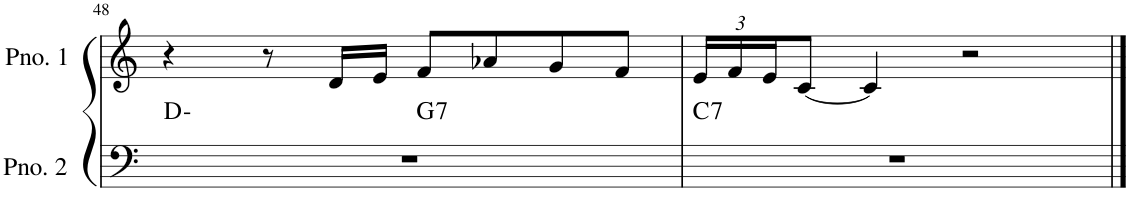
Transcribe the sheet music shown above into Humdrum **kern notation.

**kern	**harte	**kern
*part2	*part2	*part1
*staff2	*	*staff1
*I"ピアノ 2	*	*I"ピアノ 1
!!LO:PB:g=z
*clefF4	*	*clefG2
*k[]	*	*k[]
*M4/4	*	*M4/4
=48	=48	=48
*^	*	*
1r	2ryy	D:min	4r
.	.	.	8r
.	.	.	16d/LL
.	.	.	16e/JJ
!	!	!LO:H:kt=7	!
.	2ryy	G:7	8f/L
.	.	.	8a-X/
.	.	.	8g/
.	.	.	8f/J
*v	*v	*	*
=49	=49	=49
*	*	*Xbrackettup
*^	*	*
!	!	!LO:H:kt=7	!
*v	*v	*	*
1r	C:7	24e/LL
.	.	24f/
.	.	24e/J
.	.	[8c/J
.	.	4c/]
.	.	2r
==	==	==
*-	*-	*-
